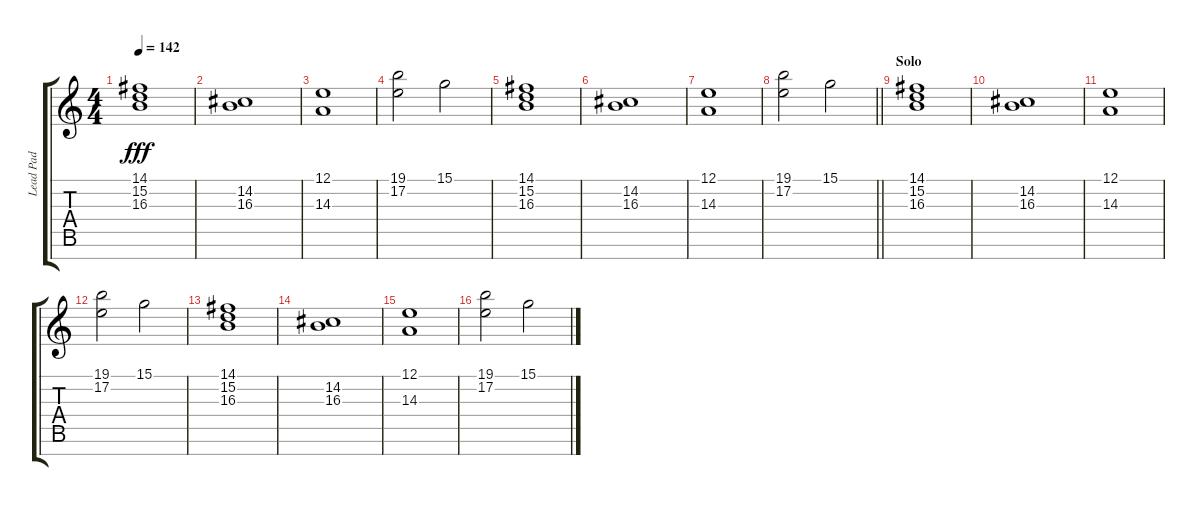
\track ("Lead Pad" "Lead Pad") {instrument lead2sawtooth}
\staff {score tabs}
\tuning (E4 B3 G3 D3 A2 E2 B1) {hide}
\ts (4 4)
\tempo 142
\clef g2
\ks c
(14.1 15.2 16.3).1{dy fff} |
(14.2 16.3).1 |
(12.1 14.3).1 |
(19.1 17.2).2 15.1.2 |
(14.1 15.2 16.3).1 |
(14.2 16.3).1 |
(12.1 14.3).1 |
\barLineRight lightlight
(19.1 17.2).2 15.1.2 |
\section ("" "Solo")
(14.1 15.2 16.3).1 |
(14.2 16.3).1 |
(12.1 14.3).1 |
(19.1 17.2).2 15.1.2 |
(14.1 15.2 16.3).1 |
(14.2 16.3).1 |
(12.1 14.3).1 |
(19.1 17.2).2 15.1.2
